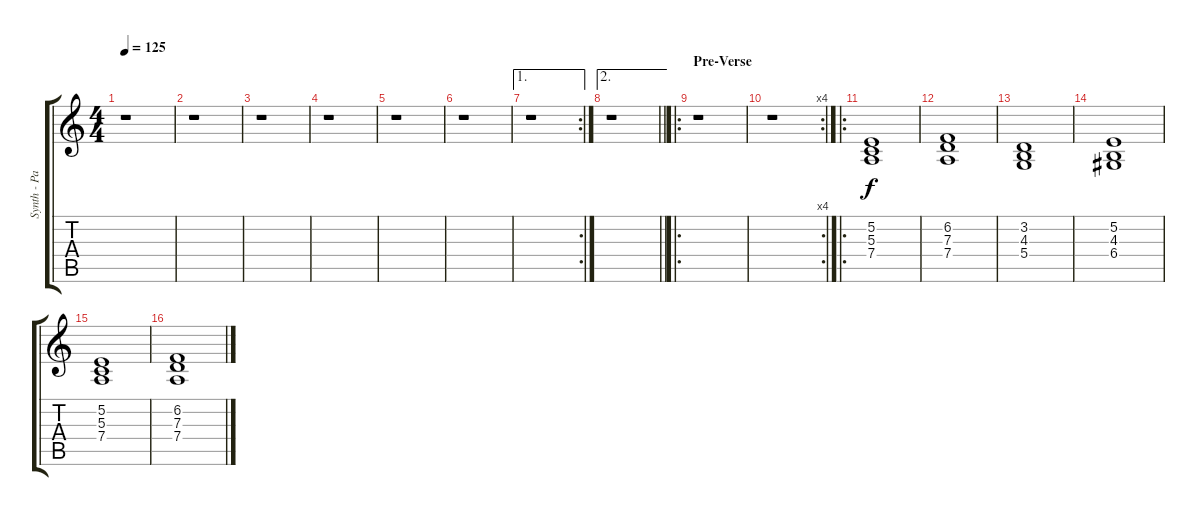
\track ("Synth - Pad" "Synth - Pa") {instrument pad3polysynth}
\staff {score tabs}
\tuning (E4 B3 G3 D3 A2 E2) {hide}
\ts (4 4)
\tempo 125
\clef g2
\ks c
r.1{dy f} |
r.1 |
r.1 |
r.1 |
r.1 |
r.1 |
\ae 1
\rc 2
r.1 |
\ae 2
\barLineRight lightlight
r.1 |
\ro
\section ("" "Pre-Verse")
r.1 |
\rc 4
r.1 |
\ro
(5.2 5.3 7.4).1 |
(6.2 7.3 7.4).1 |
(3.2 4.3 5.4).1 |
(5.2 4.3 6.4).1 |
(5.2 5.3 7.4).1 |
(6.2 7.3 7.4).1
